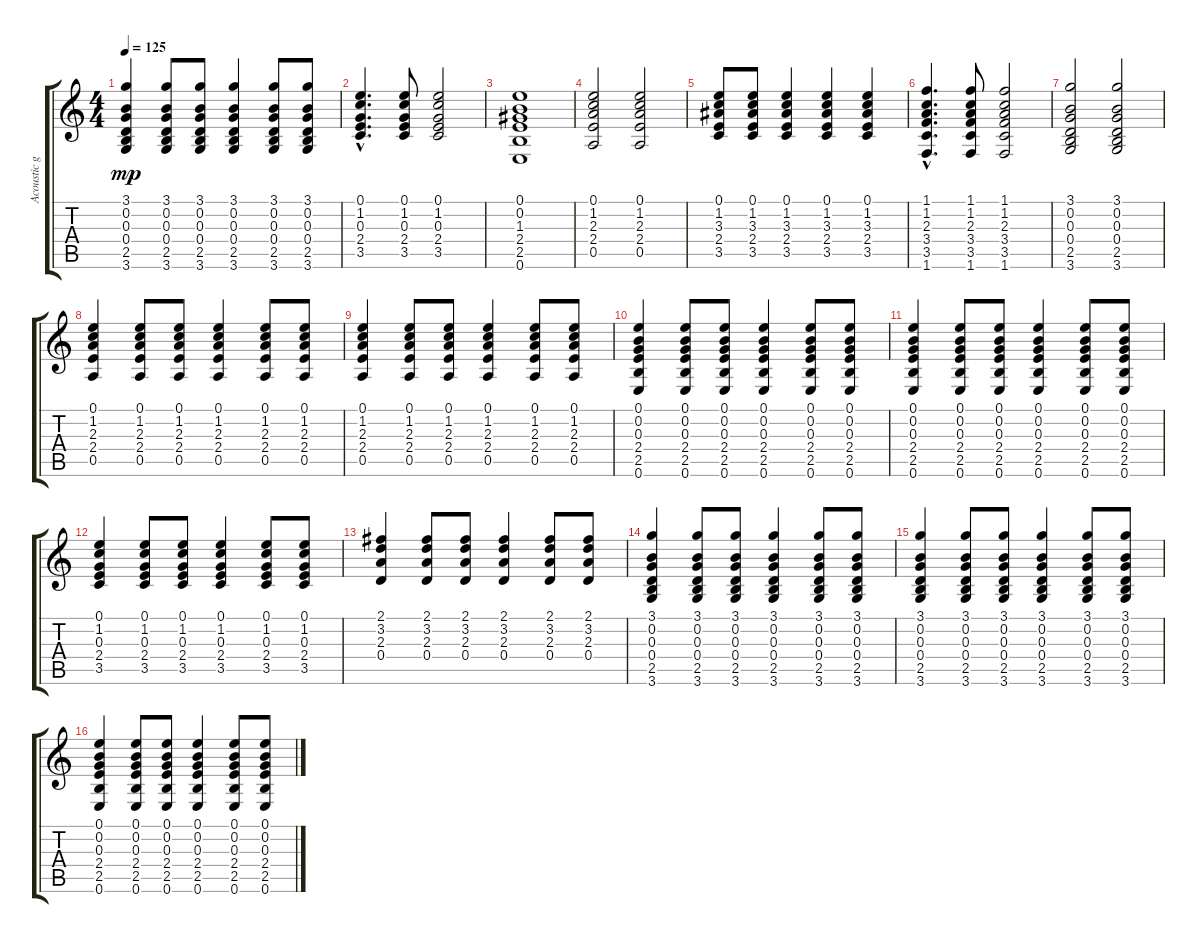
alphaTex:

\track ("Acoustic guitar II" "Acoustic g") {instrument acousticguitarsteel}
\staff {score tabs}
\tuning (E4 B3 G3 D3 A2 E2) {hide}
\ts (4 4)
\tempo 125
\clef g2
\ks c
(3.1 0.2 0.3 0.4 2.5 3.6).4{dy mp} (3.1 0.2 0.3 0.4 2.5 3.6).8 (3.1 0.2 0.3 0.4 2.5 3.6).8 (3.1 0.2 0.3 0.4 2.5 3.6).4 (3.1 0.2 0.3 0.4 2.5 3.6).8 (3.1 0.2 0.3 0.4 2.5 3.6).8 |
(0.1{hac} 1.2{hac} 0.3{hac} 2.4{hac} 3.5{hac}).4{d} (0.1 1.2 0.3 2.4 3.5).8 (0.1 1.2 0.3 2.4 3.5).2 |
(0.1 0.2 1.3 2.4 2.5 0.6).1 |
(0.1 1.2 2.3 2.4 0.5).2 (0.1 1.2 2.3 2.4 0.5).2 |
(0.1 1.2 3.3 2.4 3.5).8 (0.1 1.2 3.3 2.4 3.5).8 (0.1 1.2 3.3 2.4 3.5).4 (0.1 1.2 3.3 2.4 3.5).4 (0.1 1.2 3.3 2.4 3.5).4 |
(1.1{hac} 1.2{hac} 2.3{hac} 3.4{hac} 3.5{hac} 1.6{hac}).4{d} (1.1 1.2 2.3 3.4 3.5 1.6).8 (1.1 1.2 2.3 3.4 3.5 1.6).2 |
(3.1 0.2 0.3 0.4 2.5 3.6).2 (3.1 0.2 0.3 0.4 2.5 3.6).2 |
(0.1 1.2 2.3 2.4 0.5).4 (0.1 1.2 2.3 2.4 0.5).8 (0.1 1.2 2.3 2.4 0.5).8 (0.1 1.2 2.3 2.4 0.5).4 (0.1 1.2 2.3 2.4 0.5).8 (0.1 1.2 2.3 2.4 0.5).8 |
(0.1 1.2 2.3 2.4 0.5).4 (0.1 1.2 2.3 2.4 0.5).8 (0.1 1.2 2.3 2.4 0.5).8 (0.1 1.2 2.3 2.4 0.5).4 (0.1 1.2 2.3 2.4 0.5).8 (0.1 1.2 2.3 2.4 0.5).8 |
(0.1 0.2 0.3 2.4 2.5 0.6).4 (0.1 0.2 0.3 2.4 2.5 0.6).8 (0.1 0.2 0.3 2.4 2.5 0.6).8 (0.1 0.2 0.3 2.4 2.5 0.6).4 (0.1 0.2 0.3 2.4 2.5 0.6).8 (0.1 0.2 0.3 2.4 2.5 0.6).8 |
(0.1 0.2 0.3 2.4 2.5 0.6).4 (0.1 0.2 0.3 2.4 2.5 0.6).8 (0.1 0.2 0.3 2.4 2.5 0.6).8 (0.1 0.2 0.3 2.4 2.5 0.6).4 (0.1 0.2 0.3 2.4 2.5 0.6).8 (0.1 0.2 0.3 2.4 2.5 0.6).8 |
(0.1 1.2 0.3 2.4 3.5).4 (0.1 1.2 0.3 2.4 3.5).8 (0.1 1.2 0.3 2.4 3.5).8 (0.1 1.2 0.3 2.4 3.5).4 (0.1 1.2 0.3 2.4 3.5).8 (0.1 1.2 0.3 2.4 3.5).8 |
(2.1 3.2 2.3 0.4).4 (2.1 3.2 2.3 0.4).8 (2.1 3.2 2.3 0.4).8 (2.1 3.2 2.3 0.4).4 (2.1 3.2 2.3 0.4).8 (2.1 3.2 2.3 0.4).8 |
(3.1 0.2 0.3 0.4 2.5 3.6).4 (3.1 0.2 0.3 0.4 2.5 3.6).8 (3.1 0.2 0.3 0.4 2.5 3.6).8 (3.1 0.2 0.3 0.4 2.5 3.6).4 (3.1 0.2 0.3 0.4 2.5 3.6).8 (3.1 0.2 0.3 0.4 2.5 3.6).8 |
(3.1 0.2 0.3 0.4 2.5 3.6).4 (3.1 0.2 0.3 0.4 2.5 3.6).8 (3.1 0.2 0.3 0.4 2.5 3.6).8 (3.1 0.2 0.3 0.4 2.5 3.6).4 (3.1 0.2 0.3 0.4 2.5 3.6).8 (3.1 0.2 0.3 0.4 2.5 3.6).8 |
(0.1 0.2 0.3 2.4 2.5 0.6).4 (0.1 0.2 0.3 2.4 2.5 0.6).8 (0.1 0.2 0.3 2.4 2.5 0.6).8 (0.1 0.2 0.3 2.4 2.5 0.6).4 (0.1 0.2 0.3 2.4 2.5 0.6).8 (0.1 0.2 0.3 2.4 2.5 0.6).8
